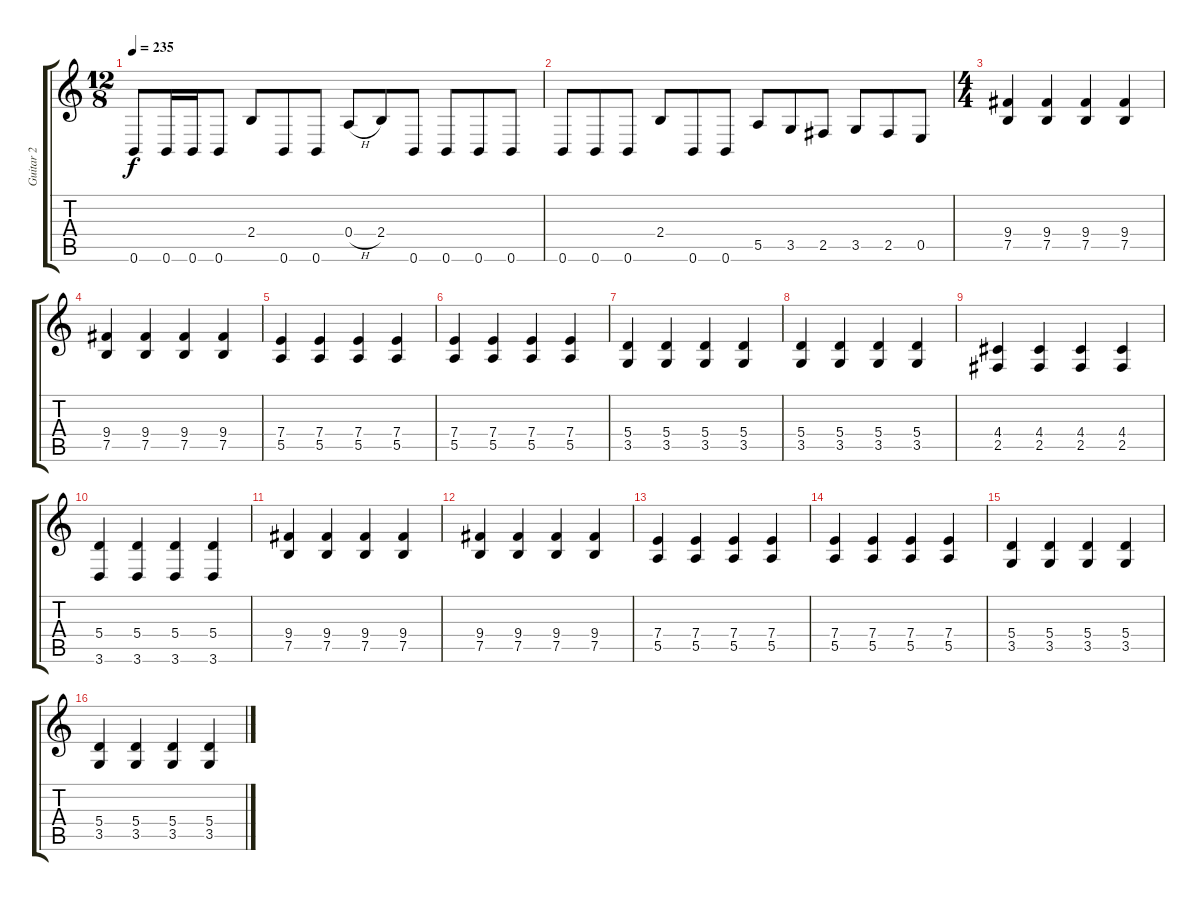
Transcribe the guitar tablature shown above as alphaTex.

\track ("Guitar 2" "Guitar 2") {instrument distortionguitar}
\staff {score tabs}
\tuning (B3 Gb3 D3 A2 E2 B1) {hide}
\ts (12 8)
\tempo 235
\clef g2
\ks c
0.6.8{dy f} 0.6.16 0.6.16 0.6.8 2.4.8 0.6.8 0.6.8 0.4{h}.8 2.4.8 0.6.8 0.6.8 0.6.8 0.6.8 |
0.6.8 0.6.8 0.6.8 2.4.8 0.6.8 0.6.8 5.5.8 3.5.8 2.5.8 3.5.8 2.5.8 0.5.8 |
\ts (4 4)
(9.4 7.5).4 (9.4 7.5).4 (9.4 7.5).4 (9.4 7.5).4 |
(9.4 7.5).4 (9.4 7.5).4 (9.4 7.5).4 (9.4 7.5).4 |
(7.4 5.5).4 (7.4 5.5).4 (7.4 5.5).4 (7.4 5.5).4 |
(7.4 5.5).4 (7.4 5.5).4 (7.4 5.5).4 (7.4 5.5).4 |
(5.4 3.5).4 (5.4 3.5).4 (5.4 3.5).4 (5.4 3.5).4 |
(5.4 3.5).4 (5.4 3.5).4 (5.4 3.5).4 (5.4 3.5).4 |
(4.4 2.5).4 (4.4 2.5).4 (4.4 2.5).4 (4.4 2.5).4 |
(5.4 3.6).4 (5.4 3.6).4 (5.4 3.6).4 (5.4 3.6).4 |
(9.4 7.5).4 (9.4 7.5).4 (9.4 7.5).4 (9.4 7.5).4 |
(9.4 7.5).4 (9.4 7.5).4 (9.4 7.5).4 (9.4 7.5).4 |
(7.4 5.5).4 (7.4 5.5).4 (7.4 5.5).4 (7.4 5.5).4 |
(7.4 5.5).4 (7.4 5.5).4 (7.4 5.5).4 (7.4 5.5).4 |
(5.4 3.5).4 (5.4 3.5).4 (5.4 3.5).4 (5.4 3.5).4 |
(5.4 3.5).4 (5.4 3.5).4 (5.4 3.5).4 (5.4 3.5).4
